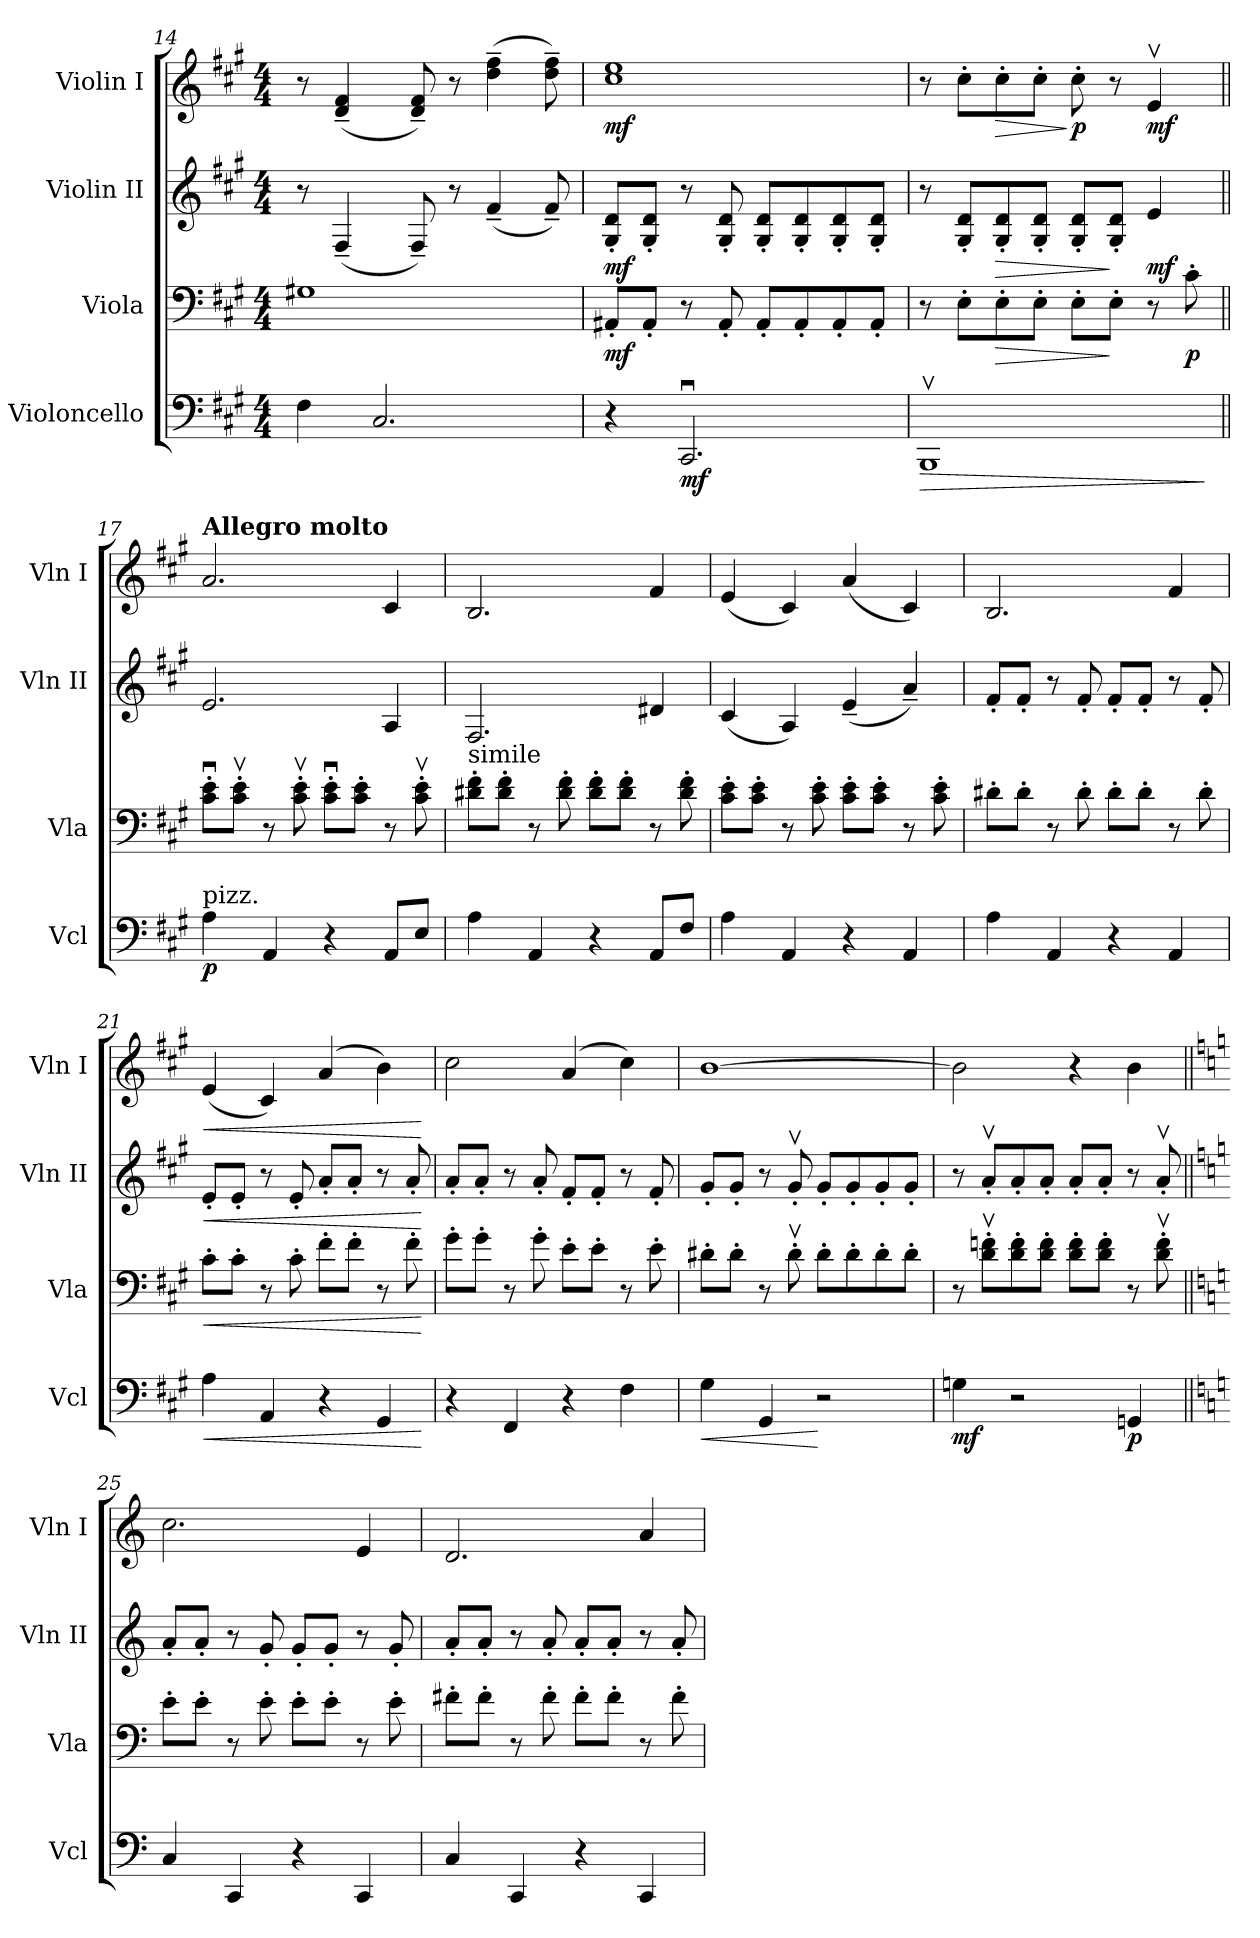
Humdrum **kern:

**kern	**dynam	**kern	**dynam	**kern	**dynam	**kern	**dynam
*part4	*part4	*part3	*part3	*part2	*part2	*part1	*part1
*staff4	*staff4	*staff3	*staff3	*staff2	*staff2	*staff1	*staff1
*I"Violoncello	*	*I"Viola	*	*I"Violin II	*	*I"Violin I	*
*I'Vcl	*	*I'Vla	*	*I'Vln II	*	*I'Vln I	*
!!LO:LB:g=z
*clefF4	*	*clefF4	*	*clefG2	*	*clefG2	*
*k[f#c#g#]	*	*k[f#c#g#]	*	*k[f#c#g#]	*	*k[f#c#g#]	*
*M4/4	*	*M4/4	*	*M4/4	*	*M4/4	*
=14	=14	=14	=14	=14	=14	=14	=14
4F#\	.	1G#X	.	8r	.	8r	.
.	.	.	.	(4F#~/	.	(4d/~ 4f#/~	.
2.C#/	.	.	.	.	.	.	.
.	.	.	.	8F#~/)	.	8d/~ 8f#/~)	.
.	.	.	.	8r	.	8r	.
.	.	.	.	(4f#~/	.	(4dd\~ 4ff#\~	.
.	.	.	.	8f#~/)	.	8dd\~ 8ff#\~)	.
=15	=15	=15	=15	=15	=15	=15	=15
!	!	!	!LO:DY:b	!	!LO:DY:b	!	!LO:DY:b
4r	.	8AA#X'/L	mf	8G#/' 8d/'L	mf	1cc# 1ee	mf
.	.	8AA#'/J	.	8G#/' 8d/'J	.	.	.
!	!LO:DY:b	!	!	!	!	!	!
2.CC#u/	mf	8r	.	8r	.	.	.
.	.	8AA#'/	.	8G#/' 8d/'	.	.	.
.	.	8AA#'/L	.	8G#/' 8d/'L	.	.	.
.	.	8AA#'/	.	8G#/' 8d/'	.	.	.
.	.	8AA#'/	.	8G#/' 8d/'	.	.	.
.	.	8AA#'/J	.	8G#/' 8d/'J	.	.	.
=16	=16	=16	=16	=16	=16	=16	=16
!	!LO:HP:b	!	!	!	!	!	!
1BBBv	>	8r	.	8r	.	8r	.
.	.	8E'\L	.	8G#/' 8d/'L	.	8cc#'\L	.
!	!	!	!LO:HP:b	!	!LO:HP:b	!	!LO:HP:b
.	.	8E'\	>	8G#/' 8d/'	>	8cc#'\	>
.	.	8E'\J	.	8G#/' 8d/'J	.	8cc#'\J	.
!	!	!	!	!	!	!	!LO:DY:n=1:b
.	.	8E'\L	.	8G#/' 8d/'L	.	8cc#'\	] p
.	.	8E'\J	]	8G#/' 8d/'J	]	8r	.
!	!	!	!	!	!LO:DY:b	!	!LO:DY:n=2:b
.	.	8r	.	4e/	mf	4ev/	mf
!	!	!	!LO:DY:b	!	!	!	!
.	.	8c#'\	p	.	.	.	.
.	]	.	.	.	.	.	.
=17||	=17||	=17||	=17||	=17||	=17||	=17||	=17||
*	*	*	*	*	*	*MM144	*
!	!	!	!	!	!	!LO:TX:a:B:t=Allegro molto	!
!LO:TX:a:t=pizz.	!	!	!	!	!	!	!
!	!LO:DY:b	!	!	!	!	!	!
4A\	p	8c#\u' 8e\u'L	.	2.e/	.	2.a/	.
.	.	8c#\v' 8e\v'J	.	.	.	.	.
4AA/	.	8r	.	.	.	.	.
.	.	8c#\v' 8e\v'	.	.	.	.	.
4r	.	8c#\u' 8e\u'L	.	.	.	.	.
.	.	8c#\' 8e\'J	.	.	.	.	.
8AA/L	.	8r	.	4A/	.	4c#/	.
8E/J	.	8c#\v' 8e\v'	.	.	.	.	.
!!LO:LB:g=z
=18	=18	=18	=18	=18	=18	=18	=18
!	!	!LO:TX:a:t=simile	!	!	!	!	!
4A\	.	8d#X\' 8f#\'L	.	2.F#/	.	2.B/	.
.	.	8d#\' 8f#\'J	.	.	.	.	.
4AA/	.	8r	.	.	.	.	.
.	.	8d#\' 8f#\'	.	.	.	.	.
4r	.	8d#\' 8f#\'L	.	.	.	.	.
.	.	8d#\' 8f#\'J	.	.	.	.	.
8AA/L	.	8r	.	4d#X/	.	4f#/	.
8F#/J	.	8d#\' 8f#\'	.	.	.	.	.
=19	=19	=19	=19	=19	=19	=19	=19
4A\	.	8c#\' 8e\'L	.	(4c#/	.	(4e/	.
.	.	8c#\' 8e\'J	.	.	.	.	.
4AA/	.	8r	.	4A/)	.	4c#/)	.
.	.	8c#\' 8e\'	.	.	.	.	.
4r	.	8c#\' 8e\'L	.	(4e~/	.	(4a/	.
.	.	8c#\' 8e\'J	.	.	.	.	.
4AA/	.	8r	.	4a~/)	.	4c#/)	.
.	.	8c#\' 8e\'	.	.	.	.	.
=20	=20	=20	=20	=20	=20	=20	=20
4A\	.	8d#X'\L	.	8f#'/L	.	2.B/	.
.	.	8d#'\J	.	8f#'/J	.	.	.
4AA/	.	8r	.	8r	.	.	.
.	.	8d#'\	.	8f#'/	.	.	.
4r	.	8d#'\L	.	8f#'/L	.	.	.
.	.	8d#'\J	.	8f#'/J	.	.	.
4AA/	.	8r	.	8r	.	4f#/	.
.	.	8d#'\	.	8f#'/	.	.	.
=21	=21	=21	=21	=21	=21	=21	=21
!	!LO:HP:b	!	!LO:HP:b	!	!LO:HP:b	!	!LO:HP:b
4A\	<	8c#'\L	<	8e'/L	<	(4e/	<
.	.	8c#'\J	.	8e'/J	.	.	.
4AA/	.	8r	.	8r	.	4c#/)	.
.	.	8c#'\	.	8e'/	.	.	.
4r	.	8f#'\L	.	8a'/L	.	(4a/	.
.	.	8f#'\J	.	8a'/J	.	.	.
4GG#/	.	8r	.	8r	.	4b\)	.
.	.	8f#'\	.	8a'/	.	.	.
.	[	.	[	.	[	.	[
!!LO:PB:g=z
=22	=22	=22	=22	=22	=22	=22	=22
4r	.	8g#'\L	.	8a'/L	.	2cc#\	.
.	.	8g#'\J	.	8a'/J	.	.	.
4FF#/	.	8r	.	8r	.	.	.
.	.	8g#'\	.	8a'/	.	.	.
4r	.	8e'\L	.	8f#'/L	.	(4a/	.
.	.	8e'\J	.	8f#'/J	.	.	.
4F#\	.	8r	.	8r	.	4cc#\)	.
.	.	8e'\	.	8f#'/	.	.	.
=23	=23	=23	=23	=23	=23	=23	=23
!	!LO:HP:b	!	!	!	!	!	!
4G#\	<	8d#X'\L	.	8g#'/L	.	[1b	.
.	.	8d#'\J	.	8g#'/J	.	.	.
4GG#/	.	8r	.	8r	.	.	.
.	.	8d#v'\	.	8g#v'/	.	.	.
2r	[	8d#'\L	.	8g#'/L	.	.	.
.	.	8d#'\	.	8g#'/	.	.	.
.	.	8d#'\	.	8g#'/	.	.	.
.	.	8d#'\J	.	8g#'/J	.	.	.
=24	=24	=24	=24	=24	=24	=24	=24
!	!LO:DY:b	!	!	!	!	!	!
4Gn\	mf	8r	.	8r	.	2b\]	.
.	.	8d\v' 8fn\v'L	.	8av'/L	.	.	.
2r	.	8d\' 8f\'	.	8a'/	.	.	.
.	.	8d\' 8f\'J	.	8a'/J	.	.	.
.	.	8d\' 8f\'L	.	8a'/L	.	4r	.
.	.	8d\' 8f\'J	.	8a'/J	.	.	.
!	!LO:DY:b	!	!	!	!	!	!
4GGn/	p	8r	.	8r	.	4b\	.
.	.	8d\v' 8f\v'	.	8av'/	.	.	.
!!LO:LB:g=z
=25||	=25||	=25||	=25||	=25||	=25||	=25||	=25||
*k[]	*	*k[]	*	*k[]	*	*k[]	*
4C/	.	8e'\L	.	8a'/L	.	2.cc\	.
.	.	8e'\J	.	8a'/J	.	.	.
4CC/	.	8r	.	8r	.	.	.
.	.	8e'\	.	8g'/	.	.	.
4r	.	8e'\L	.	8g'/L	.	.	.
.	.	8e'\J	.	8g'/J	.	.	.
4CC/	.	8r	.	8r	.	4e/	.
.	.	8e'\	.	8g'/	.	.	.
=26	=26	=26	=26	=26	=26	=26	=26
4C/	.	8f#X'\L	.	8a'/L	.	2.d/	.
.	.	8f#'\J	.	8a'/J	.	.	.
4CC/	.	8r	.	8r	.	.	.
.	.	8f#'\	.	8a'/	.	.	.
4r	.	8f#'\L	.	8a'/L	.	.	.
.	.	8f#'\J	.	8a'/J	.	.	.
4CC/	.	8r	.	8r	.	4a/	.
.	.	8f#'\	.	8a'/	.	.	.
=	=	=	=	=	=	=	=
*-	*-	*-	*-	*-	*-	*-	*-
